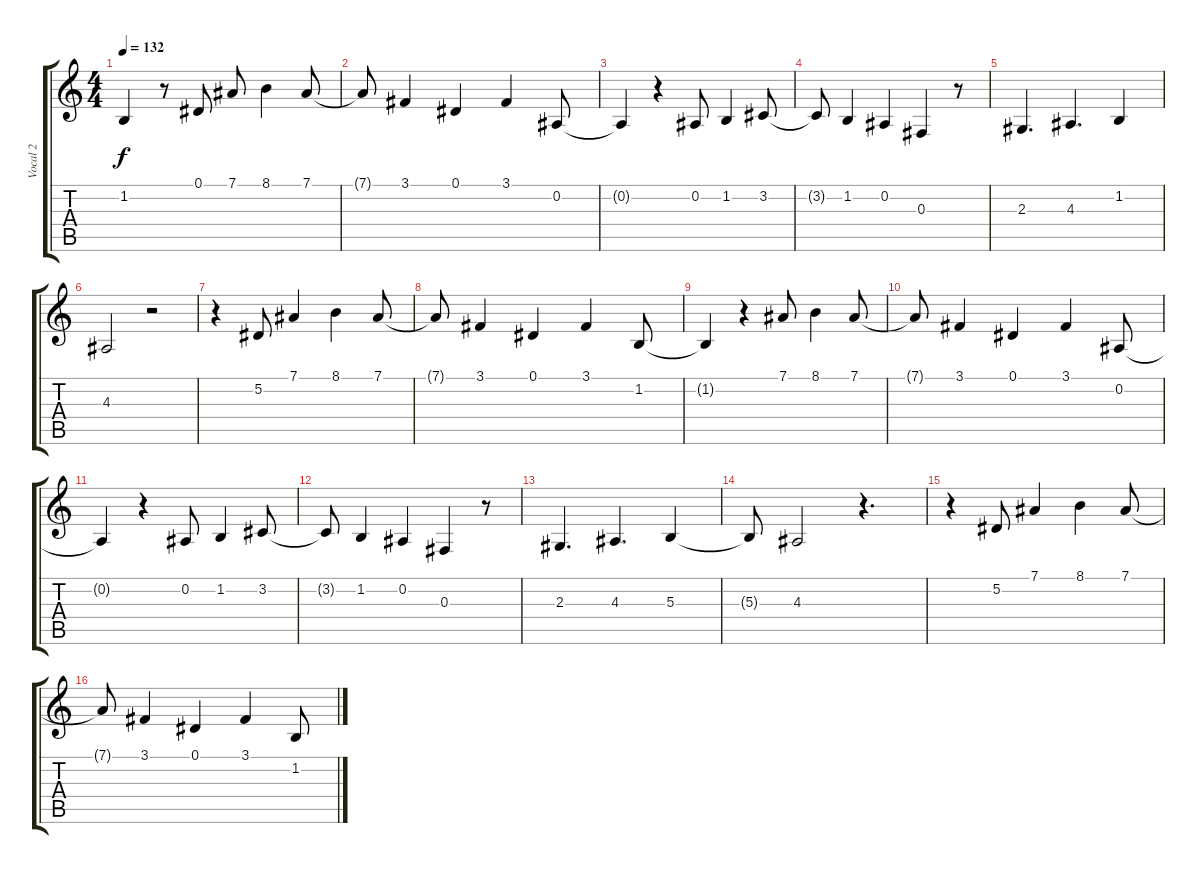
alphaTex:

\track ("Vocal 2" "Vocal 2") {instrument tenorsax}
\staff {score tabs}
\tuning (Eb4 Bb3 Gb3 Db3 Ab2 Eb2) {hide}
\ts (4 4)
\tempo 132
\clef g2
\ks c
1.2{t}.4{dy f} r.8 0.1.8 7.1.8 8.1.4 7.1.8 |
7.1{t}.8 3.1.4 0.1.4 3.1.4 0.2.8 |
0.2{t}.4 r.4 0.2.8 1.2.4 3.2.8 |
3.2{t}.8 1.2.4 0.2.4 0.3.4 r.8 |
2.3.4{d} 4.3.4{d} 1.2.4 |
4.3.2 r.2 |
r.4 5.2.8 7.1.4 8.1.4 7.1.8 |
7.1{t}.8 3.1.4 0.1.4 3.1.4 1.2.8 |
1.2{t}.4 r.4 7.1.8 8.1.4 7.1.8 |
7.1{t}.8 3.1.4 0.1.4 3.1.4 0.2.8 |
0.2{t}.4 r.4 0.2.8 1.2.4 3.2.8 |
3.2{t}.8 1.2.4 0.2.4 0.3.4 r.8 |
2.3.4{d} 4.3.4{d} 5.3.4 |
5.3{t}.8 4.3.2 r.4{d} |
r.4 5.2.8 7.1.4 8.1.4 7.1.8 |
7.1{t}.8 3.1.4 0.1.4 3.1.4 1.2.8
